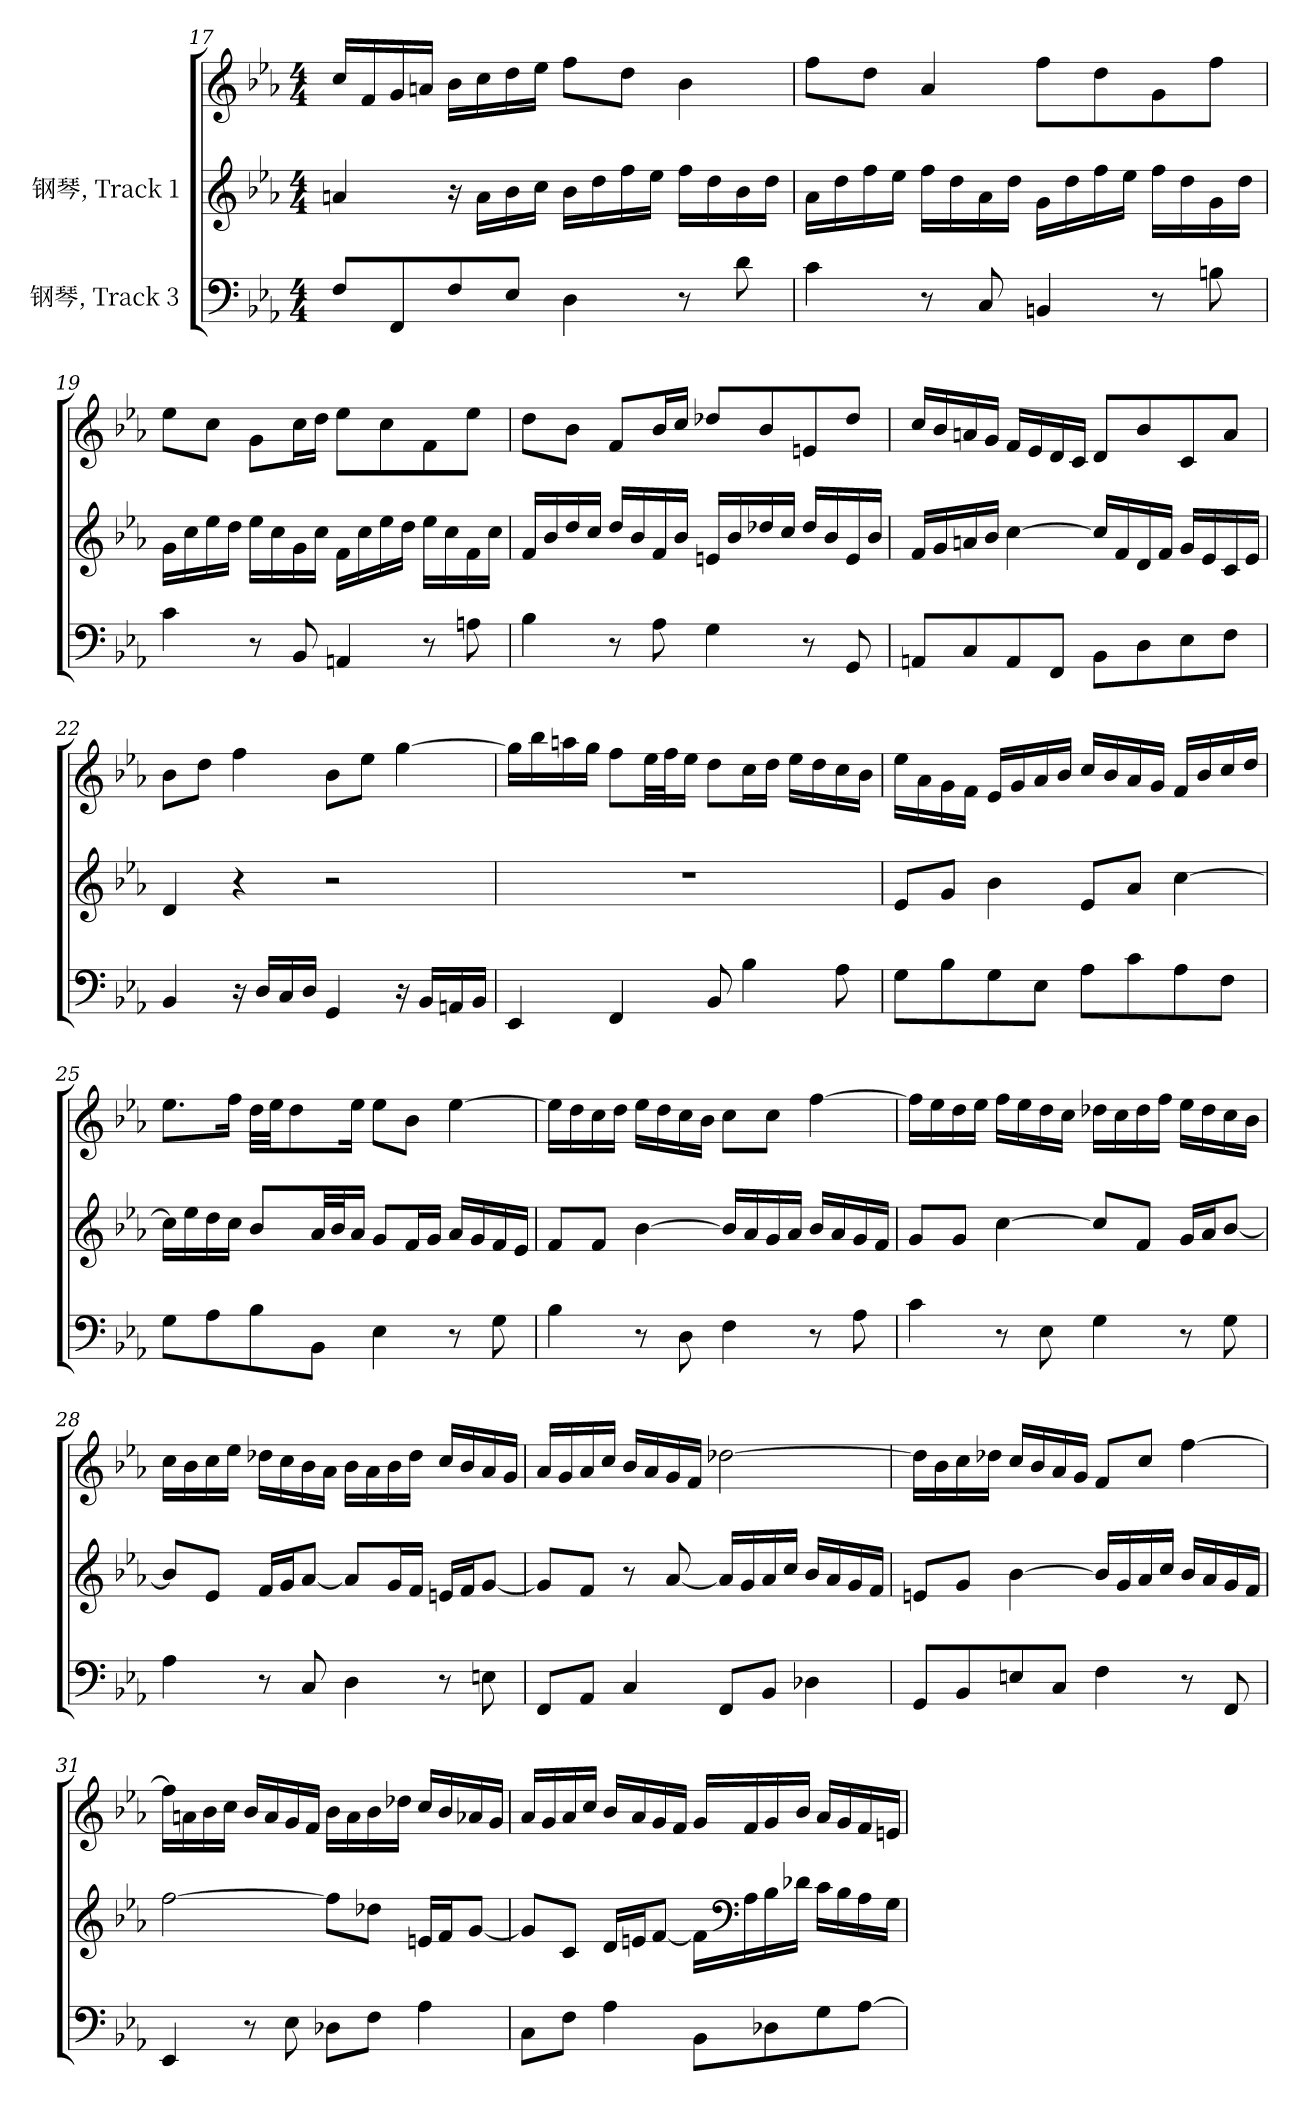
**kern	**kern	**kern
*part2	*part1	*part1
*staff3	*staff2	*staff1
*I"钢琴, Track 3	*I"钢琴, Track 1	*
!!LO:PB:g=z
*clefF4	*clefG2	*clefG2
*k[b-e-a-]	*k[b-e-a-]	*k[b-e-a-]
*M4/4	*M4/4	*M4/4
=17	=17	=17
8F/L	4an/	16cc/LL
.	.	16f/
8FF/	.	16g/
.	.	16an/JJ
8F/	16r	16b-\LL
.	16a\LL	16cc\
8E-/J	16b-\	16dd\
.	16cc\JJ	16ee-\JJ
4D\	16b-\LL	8ff\L
.	16dd\	.
.	16ff\	8dd\J
.	16ee-\JJ	.
8r	16ff\LL	4b-\
.	16dd\	.
8d\	16b-\	.
.	16dd\JJ	.
=18	=18	=18
4c\	16a-\LL	8ff\L
.	16dd\	.
.	16ff\	8dd\J
.	16ee-\JJ	.
8r	16ff\LL	4a-/
.	16dd\	.
8C/	16a-\	.
.	16dd\JJ	.
4BBn/	16g\LL	8ff\L
.	16dd\	.
.	16ff\	8dd\
.	16ee-\JJ	.
8r	16ff\LL	8g\
.	16dd\	.
8Bn\	16g\	8ff\J
.	16dd\JJ	.
!!LO:LB:g=z
=19	=19	=19
4c\	16g\LL	8ee-\L
.	16cc\	.
.	16ee-\	8cc\J
.	16dd\JJ	.
8r	16ee-\LL	8g\L
.	16cc\	.
8BB-/	16g\	16cc\L
.	16cc\JJ	16dd\JJ
4AAn/	16f\LL	8ee-\L
.	16cc\	.
.	16ee-\	8cc\
.	16dd\JJ	.
8r	16ee-\LL	8f\
.	16cc\	.
8An\	16f\	8ee-\J
.	16cc\JJ	.
=20	=20	=20
4B-\	16f/LL	8dd\L
.	16b-/	.
.	16dd/	8b-\J
.	16cc/JJ	.
8r	16dd/LL	8f/L
.	16b-/	.
8A-\	16f/	16b-/L
.	16b-/JJ	16cc/JJ
4G\	16en/LL	8dd-X/L
.	16b-/	.
.	16dd-X/	8b-/
.	16cc/JJ	.
8r	16dd-/LL	8en/
.	16b-/	.
8GG/	16e/	8dd-/J
.	16b-/JJ	.
!!LO:LB:g=z
=21	=21	=21
8AAn/L	16f/LL	16cc/LL
.	16g/	16b-/
8C/	16an/	16an/
.	16b-/JJ	16g/JJ
8AA/	[4cc\	16f/LL
.	.	16e-/
8FF/J	.	16d/
.	.	16c/JJ
8BB-\L	16cc/LL]	8d/L
.	16f/	.
8D\	16d/	8b-/
.	16f/JJ	.
8E-\	16g/LL	8c/
.	16e-/	.
8F\J	16c/	8a/J
.	16e-/JJ	.
=22	=22	=22
4BB-/	4d/	8b-\L
.	.	8dd\J
16r	4r	4ff\
16D/LL	.	.
16C/	.	.
16D/JJ	.	.
4GG/	2r	8b-\L
.	.	8ee-\J
16r	.	[4gg\
16BB-/LL	.	.
16AAn/	.	.
16BB-/JJ	.	.
!!LO:LB:g=z
=23	=23	=23
4EE-/	1r	16gg\LL]
.	.	16bb-\
.	.	16aan\
.	.	16gg\JJ
4FF/	.	8ff\L
.	.	32ee-\LL
.	.	32ff\J
.	.	16ee-\JJ
8BB-/	.	8dd\L
4B-\	.	16cc\L
.	.	16dd\JJ
.	.	16ee-\LL
.	.	16dd\
8A-\	.	16cc\
.	.	16b-\JJ
=24	=24	=24
8G\L	8e-/L	16ee-\LL
.	.	16a-\
8B-\	8g/J	16g\
.	.	16f\JJ
8G\	4b-\	16e-/LL
.	.	16g/
8E-\J	.	16a-/
.	.	16b-/JJ
8A-\L	8e-/L	16cc/LL
.	.	16b-/
8c\	8a-/J	16a-/
.	.	16g/JJ
8A-\	[4cc\	16f/LL
.	.	16b-/
8F\J	.	16cc/
.	.	16dd/JJ
!!LO:PB:g=z
=25	=25	=25
8G\L	16cc\LL]	8.ee-\L
.	16ee-\	.
8A-\	16dd\	.
.	16cc\JJ	16ff\Jk
8B-\	8b-/L	32dd\LLL
.	.	32ee-\JJ
.	.	8dd\
8BB-\J	32a-/LL	.
.	32b-/J	.
.	16a-/JJ	16ee-\Jk
4E-\	8g/L	8ee-\L
.	16f/L	8b-\J
.	16g/JJ	.
8r	16a-/LL	[4ee-\
.	16g/	.
8G\	16f/	.
.	16e-/JJ	.
=26	=26	=26
4B-\	8f/L	16ee-\LL]
.	.	16dd\
.	8f/J	16cc\
.	.	16dd\JJ
8r	[4b-\	16ee-\LL
.	.	16dd\
8D\	.	16cc\
.	.	16b-\JJ
4F\	16b-/LL]	8cc\L
.	16a-/	.
.	16g/	8cc\J
.	16a-/JJ	.
8r	16b-/LL	[4ff\
.	16a-/	.
8A-\	16g/	.
.	16f/JJ	.
!!LO:LB:g=z
=27	=27	=27
4c\	8g/L	16ff\LL]
.	.	16ee-\
.	8g/J	16dd\
.	.	16ee-\JJ
8r	[4cc\	16ff\LL
.	.	16ee-\
8E-\	.	16dd\
.	.	16cc\JJ
4G\	8cc/L]	16dd-X\LL
.	.	16cc\
.	8f/J	16dd-\
.	.	16ff\JJ
8r	16g/LL	16ee-\LL
.	16a-/J	16dd-\
8G\	[8b-/J	16cc\
.	.	16b-\JJ
=28	=28	=28
4A-\	8b-/L]	16cc\LL
.	.	16b-\
.	8e-/J	16cc\
.	.	16ee-\JJ
8r	16f/LL	16dd-X\LL
.	16g/J	16cc\
8C/	[8a-/J	16b-\
.	.	16a-\JJ
4D\	8a-/L]	16b-\LL
.	.	16a-\
.	16g/L	16b-\
.	16f/JJ	16dd-\JJ
8r	16en/LL	16cc/LL
.	16f/J	16b-/
8En\	[8g/J	16a-/
.	.	16g/JJ
!!LO:LB:g=z
=29	=29	=29
8FF/L	8g/L]	16a-/LL
.	.	16g/
8AA-/J	8f/J	16a-/
.	.	16cc/JJ
4C/	8r	16b-/LL
.	.	16a-/
.	[8a-/	16g/
.	.	16f/JJ
8FF/L	16a-/LL]	[2dd-X\
.	16g/	.
8BB-/J	16a-/	.
.	16cc/JJ	.
4D-X\	16b-/LL	.
.	16a-/	.
.	16g/	.
.	16f/JJ	.
=30	=30	=30
8GG/L	8en/L	16dd-\LL]
.	.	16b-\
8BB-/	8g/J	16cc\
.	.	16dd-X\JJ
8En/	[4b-\	16cc/LL
.	.	16b-/
8C/J	.	16a-/
.	.	16g/JJ
4F\	16b-/LL]	8f/L
.	16g/	.
.	16a-/	8cc/J
.	16cc/JJ	.
8r	16b-/LL	[4ff\
.	16a-/	.
8FF/	16g/	.
.	16f/JJ	.
!!LO:LB:g=z
=31	=31	=31
4EE-/	[2ff\	16ff\LL]
.	.	16an\
.	.	16b-\
.	.	16cc\JJ
8r	.	16b-/LL
.	.	16a/
8E-\	.	16g/
.	.	16f/JJ
8D-X\L	8ff\L]	16b-\LL
.	.	16a\
8F\J	8dd-X\J	16b-\
.	.	16dd-X\JJ
4A-\	16en/LL	16cc/LL
.	16f/J	16b-/
.	[8g/J	16a-X/
.	.	16g/JJ
=32	=32	=32
8C\L	8g/L]	16a-/LL
.	.	16g/
8F\J	8c/J	16a-/
.	.	16cc/JJ
4A-\	16d/LL	16b-/LL
.	16en/J	16a-/
.	[8f/J	16g/
.	.	16f/JJ
8BB-\L	16f\LL]	16g/LL
*	*clefF4	*
.	16A-\	16f/
8D-X\	16B-\	16g/
.	16d-X\JJ	16b-/JJ
8G\	16c\LL	16a-/LL
.	16B-\	16g/
[8A-\J	16A-\	16f/
.	16G\JJ	16en/JJ
=	=	=
*-	*-	*-
